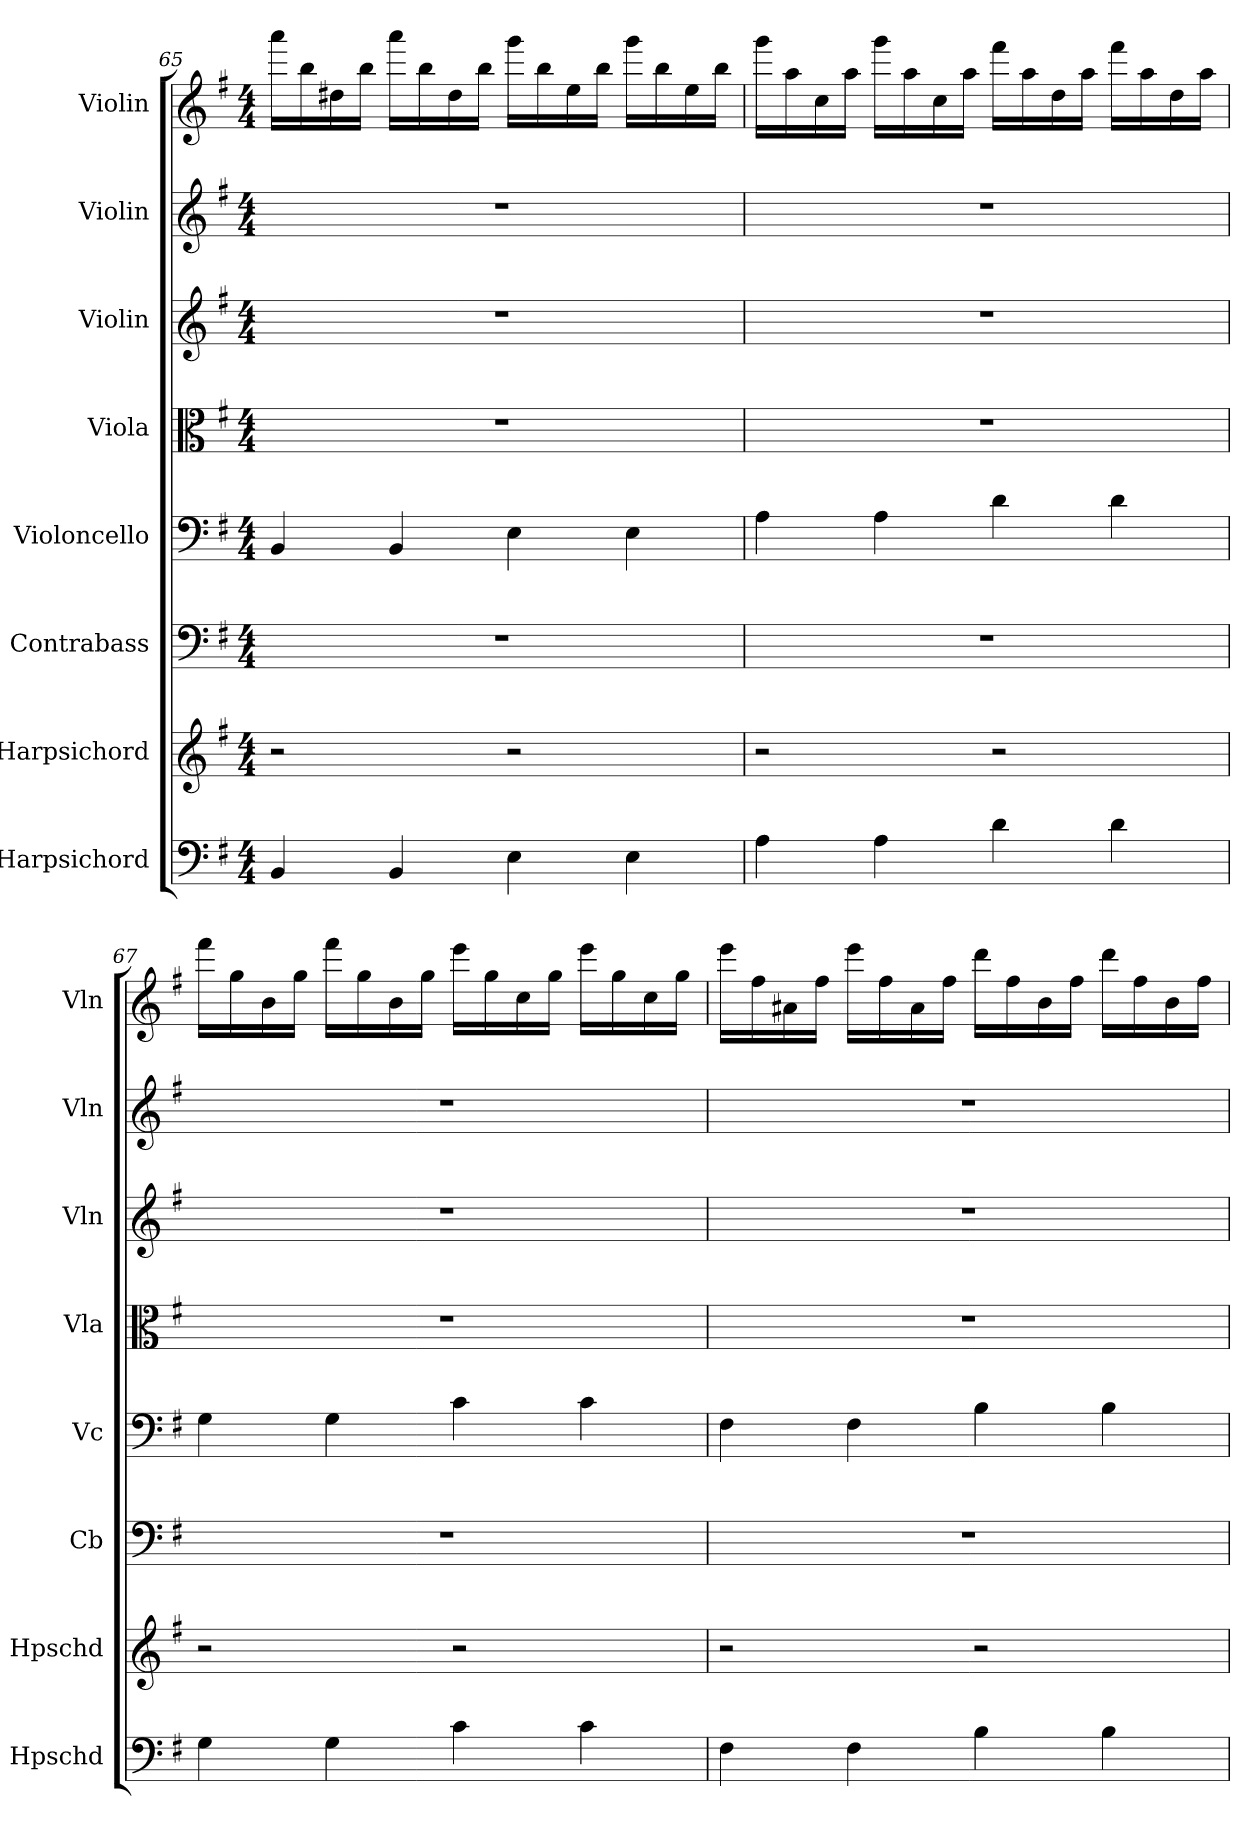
**kern	**kern	**kern	**kern	**kern	**kern	**kern	**kern
*part8	*part7	*part6	*part5	*part4	*part3	*part2	*part1
*staff8	*staff7	*staff6	*staff5	*staff4	*staff3	*staff2	*staff1
*I"Harpsichord	*I"Harpsichord	*I"Contrabass	*I"Violoncello	*I"Viola	*I"Violin	*I"Violin	*I"Violin
*I'Hpschd	*I'Hpschd	*I'Cb	*I'Vc	*I'Vla	*I'Vln	*I'Vln	*I'Vln
*clefF4	*clefG2	*clefF4	*clefF4	*clefC3	*clefG2	*clefG2	*clefG2
*k[f#]	*k[f#]	*k[f#]	*k[f#]	*k[f#]	*k[f#]	*k[f#]	*k[f#]
*M4/4	*M4/4	*M4/4	*M4/4	*M4/4	*M4/4	*M4/4	*M4/4
=65	=65	=65	=65	=65	=65	=65	=65
4BB/	2r	1r	4BB/	1r	1r	1r	16aaa\LL
.	.	.	.	.	.	.	16bb\
.	.	.	.	.	.	.	16dd#X\
.	.	.	.	.	.	.	16bb\JJ
4BB/	.	.	4BB/	.	.	.	16aaa\LL
.	.	.	.	.	.	.	16bb\
.	.	.	.	.	.	.	16dd#\
.	.	.	.	.	.	.	16bb\JJ
4E\	2r	.	4E\	.	.	.	16ggg\LL
.	.	.	.	.	.	.	16bb\
.	.	.	.	.	.	.	16ee\
.	.	.	.	.	.	.	16bb\JJ
4E\	.	.	4E\	.	.	.	16ggg\LL
.	.	.	.	.	.	.	16bb\
.	.	.	.	.	.	.	16ee\
.	.	.	.	.	.	.	16bb\JJ
=66	=66	=66	=66	=66	=66	=66	=66
4A\	2r	1r	4A\	1r	1r	1r	16ggg\LL
.	.	.	.	.	.	.	16aa\
.	.	.	.	.	.	.	16cc\
.	.	.	.	.	.	.	16aa\JJ
4A\	.	.	4A\	.	.	.	16ggg\LL
.	.	.	.	.	.	.	16aa\
.	.	.	.	.	.	.	16cc\
.	.	.	.	.	.	.	16aa\JJ
4d\	2r	.	4d\	.	.	.	16fff#\LL
.	.	.	.	.	.	.	16aa\
.	.	.	.	.	.	.	16dd\
.	.	.	.	.	.	.	16aa\JJ
4d\	.	.	4d\	.	.	.	16fff#\LL
.	.	.	.	.	.	.	16aa\
.	.	.	.	.	.	.	16dd\
.	.	.	.	.	.	.	16aa\JJ
=67	=67	=67	=67	=67	=67	=67	=67
4G\	2r	1r	4G\	1r	1r	1r	16fff#\LL
.	.	.	.	.	.	.	16gg\
.	.	.	.	.	.	.	16b\
.	.	.	.	.	.	.	16gg\JJ
4G\	.	.	4G\	.	.	.	16fff#\LL
.	.	.	.	.	.	.	16gg\
.	.	.	.	.	.	.	16b\
.	.	.	.	.	.	.	16gg\JJ
4c\	2r	.	4c\	.	.	.	16eee\LL
.	.	.	.	.	.	.	16gg\
.	.	.	.	.	.	.	16cc\
.	.	.	.	.	.	.	16gg\JJ
4c\	.	.	4c\	.	.	.	16eee\LL
.	.	.	.	.	.	.	16gg\
.	.	.	.	.	.	.	16cc\
.	.	.	.	.	.	.	16gg\JJ
=68	=68	=68	=68	=68	=68	=68	=68
4F#\	2r	1r	4F#\	1r	1r	1r	16eee\LL
.	.	.	.	.	.	.	16ff#\
.	.	.	.	.	.	.	16a#X\
.	.	.	.	.	.	.	16ff#\JJ
4F#\	.	.	4F#\	.	.	.	16eee\LL
.	.	.	.	.	.	.	16ff#\
.	.	.	.	.	.	.	16a#\
.	.	.	.	.	.	.	16ff#\JJ
4B\	2r	.	4B\	.	.	.	16ddd\LL
.	.	.	.	.	.	.	16ff#\
.	.	.	.	.	.	.	16b\
.	.	.	.	.	.	.	16ff#\JJ
4B\	.	.	4B\	.	.	.	16ddd\LL
.	.	.	.	.	.	.	16ff#\
.	.	.	.	.	.	.	16b\
.	.	.	.	.	.	.	16ff#\JJ
=	=	=	=	=	=	=	=
*-	*-	*-	*-	*-	*-	*-	*-
